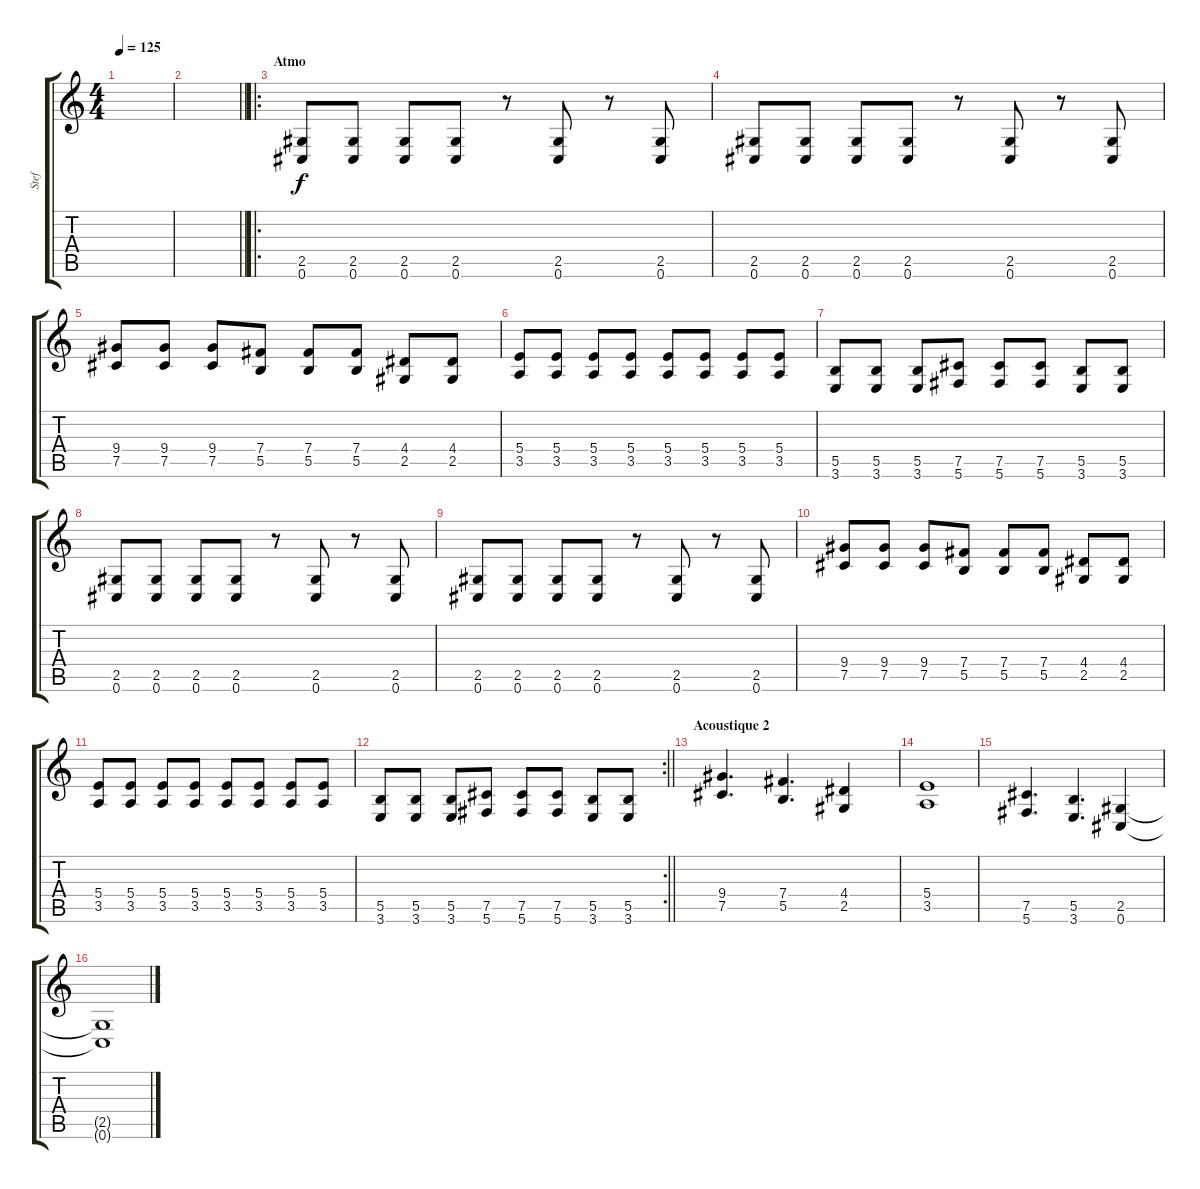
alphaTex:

\track ("Stef" "Stef") {instrument distortionguitar}
\staff {score tabs}
\tuning (Db4 Ab3 E3 B2 Gb2 Db2) {hide}
\ts (4 4)
\tempo 125
\clef g2
\ks c
|
\barLineRight lightlight
|
\ro
\section ("" "Atmo")
(2.5 0.6).8{volume 16 instrument distortionguitar} (2.5 0.6).8 (2.5 0.6).8 (2.5 0.6).8 r.8 (2.5 0.6).8 r.8 (2.5 0.6).8 |
(2.5 0.6).8 (2.5 0.6).8 (2.5 0.6).8 (2.5 0.6).8 r.8 (2.5 0.6).8 r.8 (2.5 0.6).8 |
(9.4 7.5).8 (9.4 7.5).8 (9.4 7.5).8 (7.4 5.5).8 (7.4 5.5).8 (7.4 5.5).8 (4.4 2.5).8 (4.4 2.5).8 |
(5.4 3.5).8 (5.4 3.5).8 (5.4 3.5).8 (5.4 3.5).8 (5.4 3.5).8 (5.4 3.5).8 (5.4 3.5).8 (5.4 3.5).8 |
(5.5 3.6).8 (5.5 3.6).8 (5.5 3.6).8 (7.5 5.6).8 (7.5 5.6).8 (7.5 5.6).8 (5.5 3.6).8 (5.5 3.6).8 |
(2.5 0.6).8 (2.5 0.6).8 (2.5 0.6).8 (2.5 0.6).8 r.8 (2.5 0.6).8 r.8 (2.5 0.6).8 |
(2.5 0.6).8 (2.5 0.6).8 (2.5 0.6).8 (2.5 0.6).8 r.8 (2.5 0.6).8 r.8 (2.5 0.6).8 |
(9.4 7.5).8 (9.4 7.5).8 (9.4 7.5).8 (7.4 5.5).8 (7.4 5.5).8 (7.4 5.5).8 (4.4 2.5).8 (4.4 2.5).8 |
(5.4 3.5).8 (5.4 3.5).8 (5.4 3.5).8 (5.4 3.5).8 (5.4 3.5).8 (5.4 3.5).8 (5.4 3.5).8 (5.4 3.5).8 |
\rc 2
\barLineRight lightlight
(5.5 3.6).8 (5.5 3.6).8 (5.5 3.6).8 (7.5 5.6).8 (7.5 5.6).8 (7.5 5.6).8 (5.5 3.6).8 (5.5 3.6).8 |
\section ("" "Acoustique 2")
(9.4 7.5).4{d} (7.4 5.5).4{d} (4.4 2.5).4 |
(5.4 3.5).1 |
(7.5 5.6).4{d} (5.5 3.6).4{d} (2.5 0.6).4 |
(2.5{t} 0.6{t}).1
